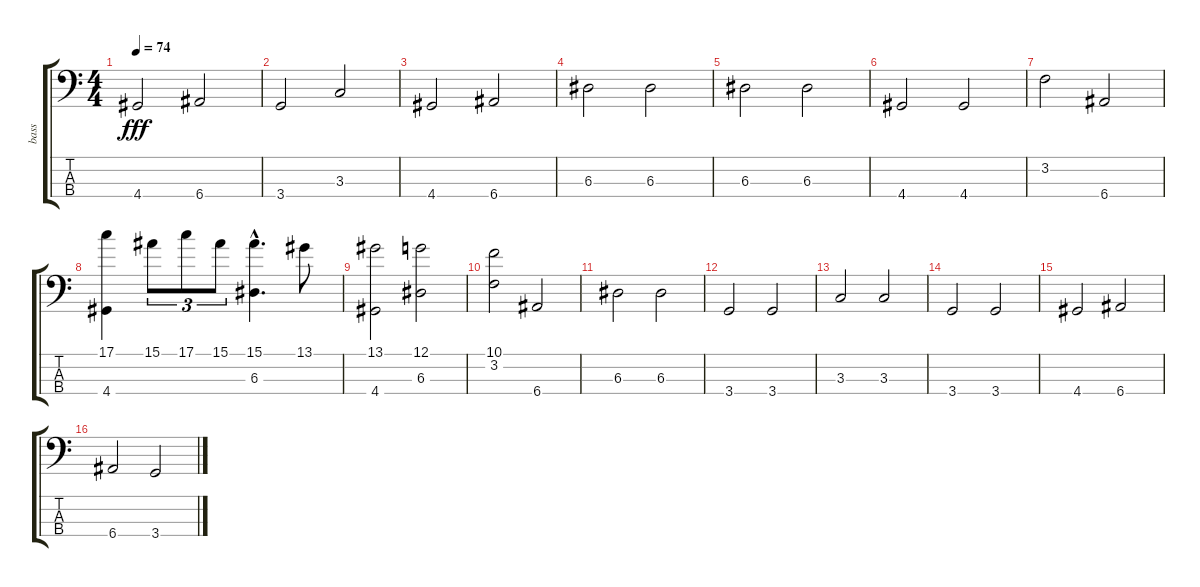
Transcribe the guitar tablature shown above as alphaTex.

\track ("bass" "bass") {instrument electricbassfinger}
\staff {score tabs}
\tuning (G2 D2 A1 E1) {hide}
\ts (4 4)
\tempo 74
\clef f4
\ks c
4.4.2{dy fff} 6.4.2 |
3.4.2 3.3.2 |
4.4.2 6.4.2 |
6.3.2 6.3.2 |
6.3.2 6.3.2 |
4.4.2 4.4.2 |
3.2.2 6.4.2 |
(17.1 4.4).4 15.1.8{tu (3 2)} 17.1.8{tu (3 2)} 15.1.8{tu (3 2)} (15.1{hac} 6.3{hac}).4{d} 13.1.8 |
(13.1 4.4).2 (12.1 6.3).2 |
(10.1 3.2).2 6.4.2 |
6.3.2 6.3.2 |
3.4.2 3.4.2 |
3.3.2 3.3.2 |
3.4.2 3.4.2 |
4.4.2 6.4.2 |
6.4.2 3.4.2
